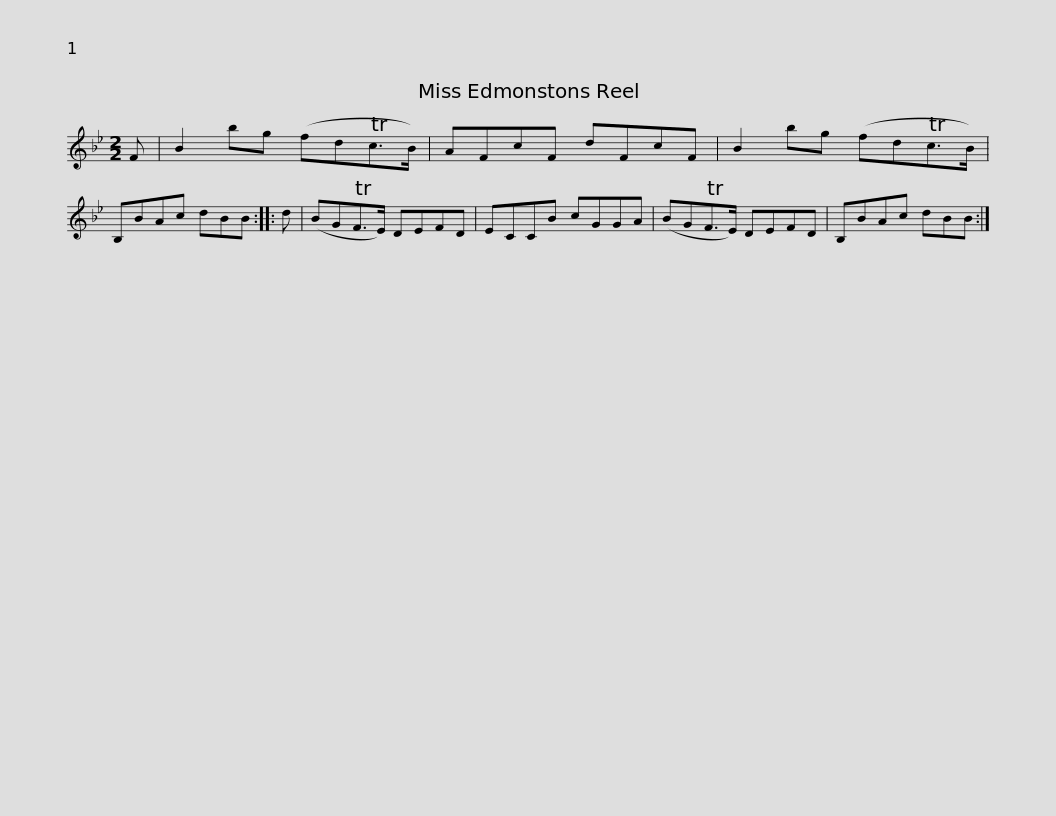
X:1
L:1/8
M:2/2
I:linebreak $
K:Bb
V:1 treble
V:1
 F | B2 bg (fdTc>B) | AFcF dFcF | B2 bg (fdTc>B) | B,BAc dBB :: %5
 d | (BGTF>E) DEFD |$ ECCB cGGA | (BGTF>E) DEFD | B,BAc dBB :| %10
